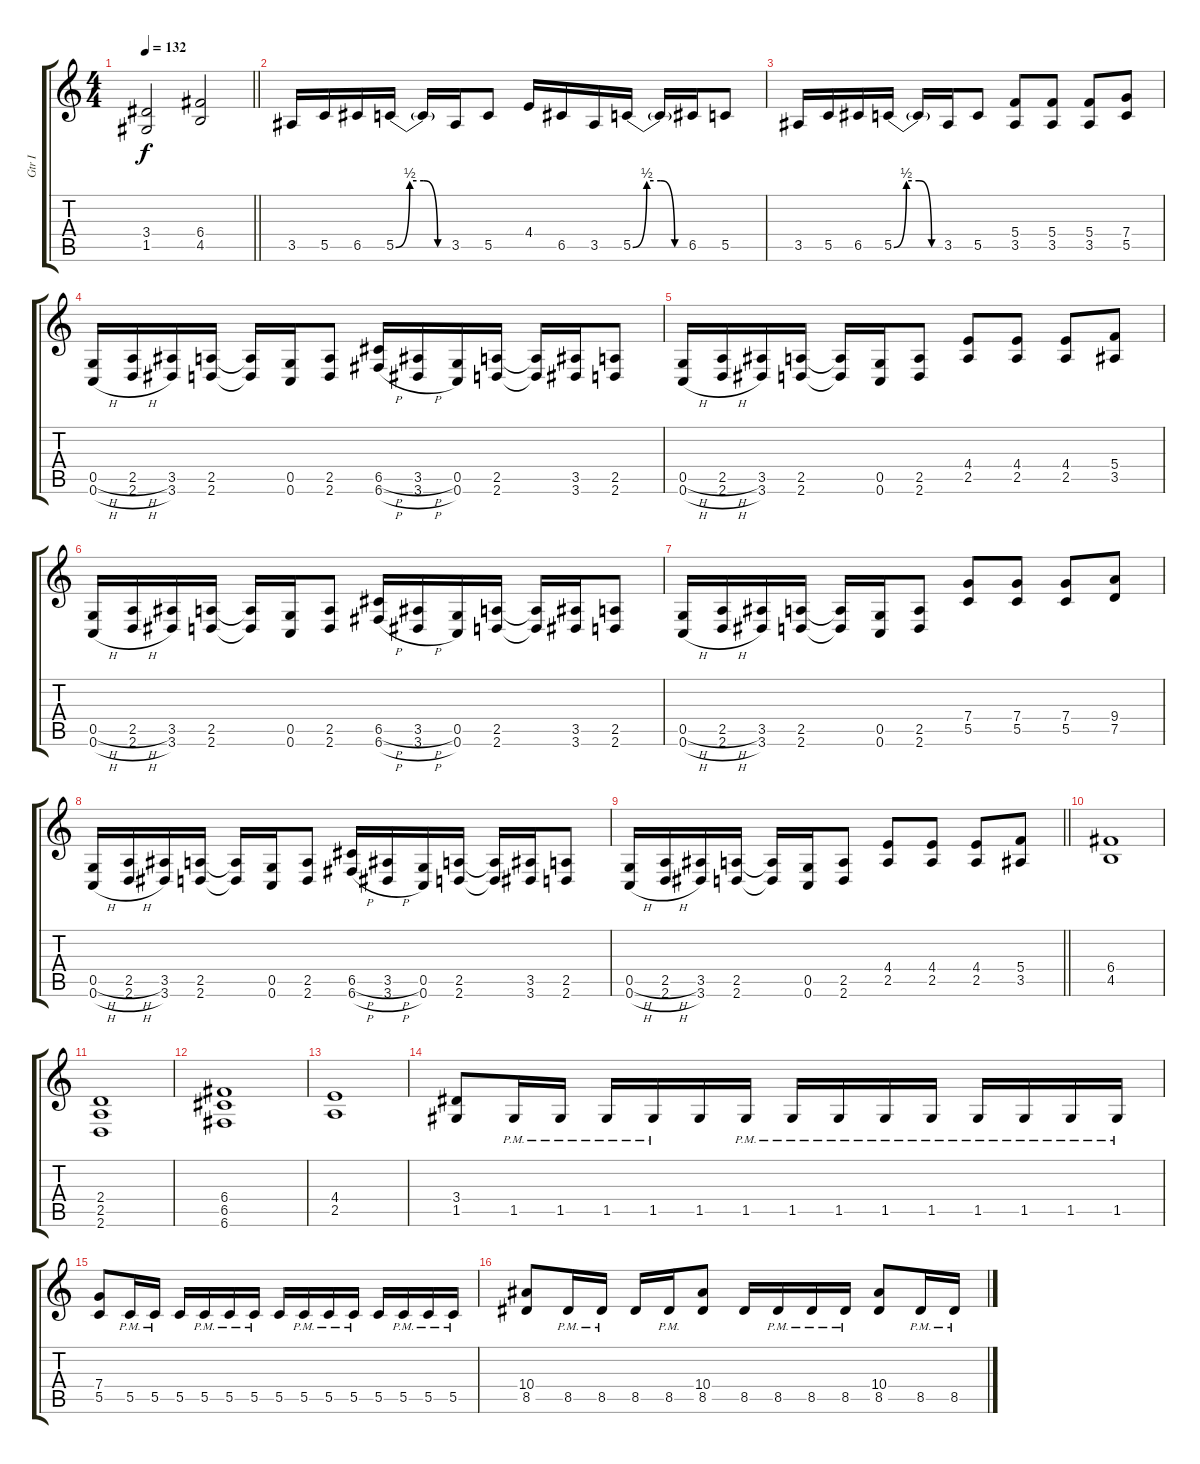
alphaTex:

\track ("Gtr I" "Gtr I") {instrument distortionguitar}
\staff {score tabs}
\tuning (D4 A3 F3 C3 G2 C2) {hide}
\ts (4 4)
\tempo 132
\clef g2
\barLineRight lightlight
\ks c
(3.4 1.5).2{dy f} (6.4 4.5).2 |
3.5.16{volume 9 balance 8 instrument overdrivenguitar} 5.5.16 6.5.16 5.5{be (custom 0 0 15 2 30 2 45 0 60 0)}.16 5.5{t}.16 3.5.16 5.5.8 4.4.16 6.5.16 3.5.16 5.5{be (custom 0 0 15 2 30 2 45 0 60 0)}.16 5.5{t}.16 6.5.16 5.5.8 |
3.5.16 5.5.16 6.5.16 5.5{be (custom 0 0 15 2 30 2 45 0 60 0)}.16 5.5{t}.16 3.5.16 5.5.8 (5.4 3.5).8{volume 12 balance 2 instrument distortionguitar} (5.4 3.5).8 (5.4 3.5).8 (7.4 5.5).8 |
(0.5{h} 0.6{h}).16 (2.5{h} 2.6{h}).16 (3.5 3.6).16 (2.5 2.6).16 (2.5{t} 2.6{t}).16 (0.5 0.6).16 (2.5 2.6).8 (6.5{h} 6.6{h}).16 (3.5{h} 3.6{h}).16 (0.5 0.6).16 (2.5 2.6).16 (2.5{t} 2.6{t}).16 (3.5 3.6).16 (2.5 2.6).8 |
(0.5{h} 0.6{h}).16 (2.5{h} 2.6{h}).16 (3.5 3.6).16 (2.5 2.6).16 (2.5{t} 2.6{t}).16 (0.5 0.6).16 (2.5 2.6).8 (4.4 2.5).8 (4.4 2.5).8 (4.4 2.5).8 (5.4 3.5).8 |
(0.5{h} 0.6{h}).16 (2.5{h} 2.6{h}).16 (3.5 3.6).16 (2.5 2.6).16 (2.5{t} 2.6{t}).16 (0.5 0.6).16 (2.5 2.6).8 (6.5{h} 6.6{h}).16 (3.5{h} 3.6{h}).16 (0.5 0.6).16 (2.5 2.6).16 (2.5{t} 2.6{t}).16 (3.5 3.6).16 (2.5 2.6).8 |
(0.5{h} 0.6{h}).16 (2.5{h} 2.6{h}).16 (3.5 3.6).16 (2.5 2.6).16 (2.5{t} 2.6{t}).16 (0.5 0.6).16 (2.5 2.6).8 (7.4 5.5).8 (7.4 5.5).8 (7.4 5.5).8 (9.4 7.5).8 |
(0.5{h} 0.6{h}).16 (2.5{h} 2.6{h}).16 (3.5 3.6).16 (2.5 2.6).16 (2.5{t} 2.6{t}).16 (0.5 0.6).16 (2.5 2.6).8 (6.5{h} 6.6{h}).16 (3.5{h} 3.6{h}).16 (0.5 0.6).16 (2.5 2.6).16 (2.5{t} 2.6{t}).16 (3.5 3.6).16 (2.5 2.6).8 |
\barLineRight lightlight
(0.5{h} 0.6{h}).16 (2.5{h} 2.6{h}).16 (3.5 3.6).16 (2.5 2.6).16 (2.5{t} 2.6{t}).16 (0.5 0.6).16 (2.5 2.6).8 (4.4 2.5).8 (4.4 2.5).8 (4.4 2.5).8 (5.4 3.5).8 |
(6.4 4.5).1 |
(2.4 2.5 2.6).1 |
(6.4 6.5 6.6).1 |
(4.4 2.5).1 |
(3.4 1.5).8 1.5{pm}.16 1.5{pm}.16 1.5{pm}.16 1.5{pm}.16 1.5.16 1.5{pm}.16 1.5{pm}.16 1.5{pm}.16 1.5{pm}.16 1.5{pm}.16 1.5{pm}.16 1.5{pm}.16 1.5{pm}.16 1.5{pm}.16 |
(7.4 5.5).8 5.5{pm}.16 5.5{pm}.16 5.5.16 5.5{pm}.16 5.5{pm}.16 5.5{pm}.16 5.5.16 5.5{pm}.16 5.5{pm}.16 5.5{pm}.16 5.5.16 5.5{pm}.16 5.5{pm}.16 5.5{pm}.16 |
(10.4 8.5).8 8.5{pm}.16 8.5{pm}.16 8.5.16 8.5{pm}.16 (10.4 8.5).8 8.5.16 8.5{pm}.16 8.5{pm}.16 8.5{pm}.16 (10.4 8.5).8 8.5{pm}.16 8.5{pm}.16
